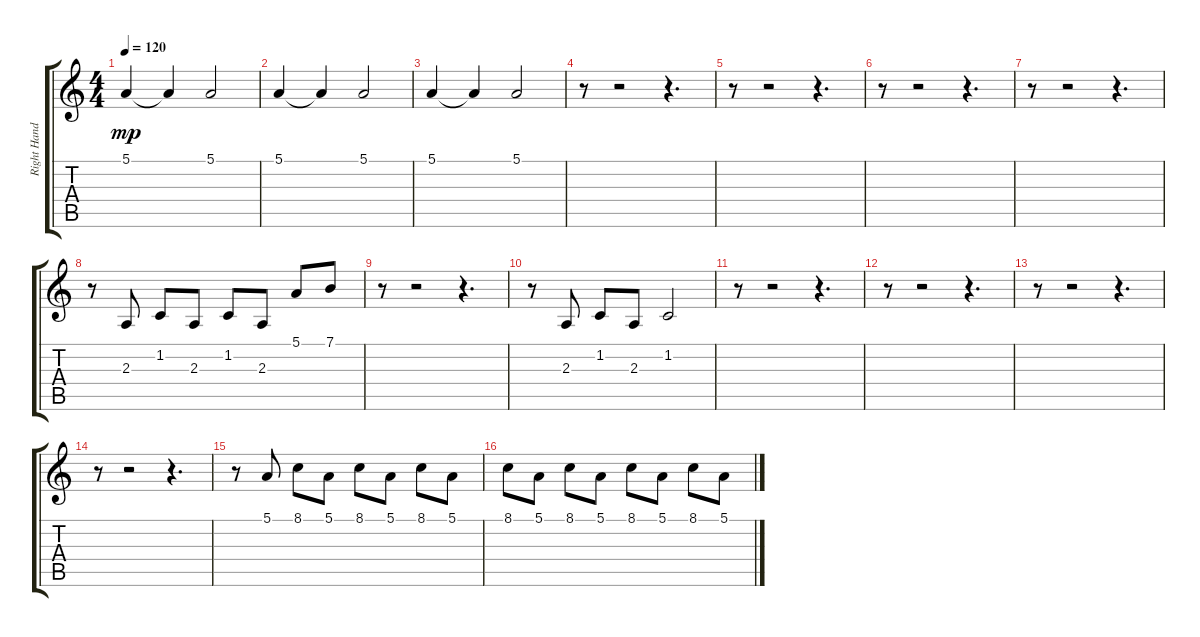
\track ("Right Hand - G Major - 2nd part" "Right Hand") {instrument violin}
\staff {score tabs}
\tuning (E4 B3 G3 D3 A2 E2) {hide}
\ts (4 4)
\tempo 120
\clef g2
\ks c
5.1.4{dy mp} 5.1{t}.4 5.1.2 |
5.1.4 5.1{t}.4 5.1.2 |
5.1.4 5.1{t}.4 5.1.2 |
r.8 r.2 r.4{d} |
r.8 r.2 r.4{d} |
r.8 r.2 r.4{d} |
r.8 r.2 r.4{d} |
r.8 2.3.8 1.2.8 2.3.8 1.2.8 2.3.8 5.1.8 7.1.8 |
r.8 r.2 r.4{d} |
r.8 2.3.8 1.2.8 2.3.8 1.2.2 |
r.8 r.2 r.4{d} |
r.8 r.2 r.4{d} |
r.8 r.2 r.4{d} |
r.8 r.2 r.4{d} |
r.8 5.1.8 8.1.8 5.1.8 8.1.8 5.1.8 8.1.8 5.1.8 |
8.1.8 5.1.8 8.1.8 5.1.8 8.1.8 5.1.8 8.1.8 5.1.8
